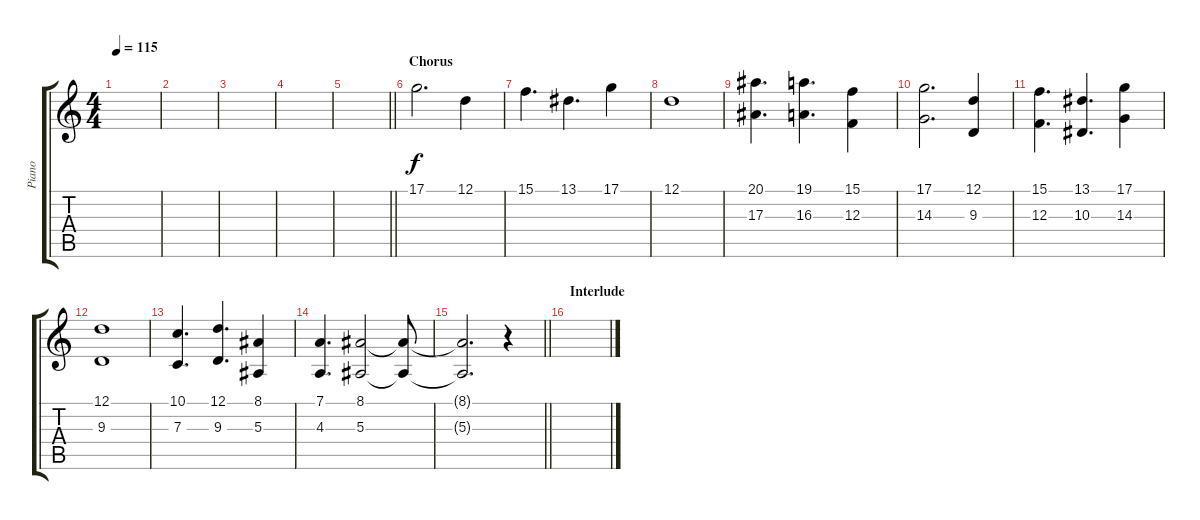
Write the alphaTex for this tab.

\track ("Piano" "Piano") {instrument acousticgrandpiano}
\staff {score tabs}
\tuning (D4 A3 F3 C3 G2 D2) {hide}
\ts (4 4)
\tempo 115
\clef g2
\ks c
|
|
|
|
\barLineRight lightlight
|
\section ("" "Chorus")
17.1.2{d} 12.1.4 |
15.1.4{d} 13.1.4{d} 17.1.4 |
12.1.1 |
(20.1 17.3).4{d} (19.1 16.3).4{d} (15.1 12.3).4 |
(17.1 14.3).2{d} (12.1 9.3).4 |
(15.1 12.3).4{d} (13.1 10.3).4{d} (17.1 14.3).4 |
(12.1 9.3).1 |
(10.1 7.3).4{d} (12.1 9.3).4{d} (8.1 5.3).4 |
(7.1 4.3).4{d} (8.1 5.3).2 (8.1{t} 5.3{t}).8 |
\barLineRight lightlight
(8.1{t} 5.3{t}).2{d} r.4 |
\section ("" "Interlude")
